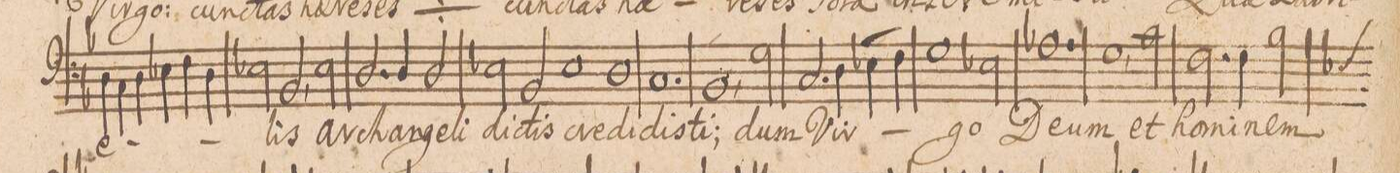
**kern	**text
*I"BASSVS.	*
*clefF4	*
*k[b-]	*
*M3/2	*
4D\	-e-
4C\	.
4D\	.
4E-X\	.
4F\	.
4D\	.
=34-	=34-
2E-X\	.
2BB-,/	-lis
2E-\	ar-
=35-	=35-
2.D/	-chan-
4D/	-ge-
2D/	-li
=36-	=36-
2E-X\	di-
2BB-,/	-ctis
1E-\	cre-
=37-	=37-
1D	-di-
=38-	=38-
1.C	-di-
=39-	=39-
1BB-,	-sti;
2G\	dum
=40-	=40-
2.C/	Vir-
(>4D\	.
4E-X\	.
4F\)	.
=41-	=41-
1G	.
2E-X\	-go
=42-	=42-
1.A-X	De-
=43-	=43-
1G,	-um
2c\	et
=44-	=44-
2.F\	ho-
4F\	-mi-
2B-\	-nem
*custos:E-	*
=45-	=45-
*-	*-
